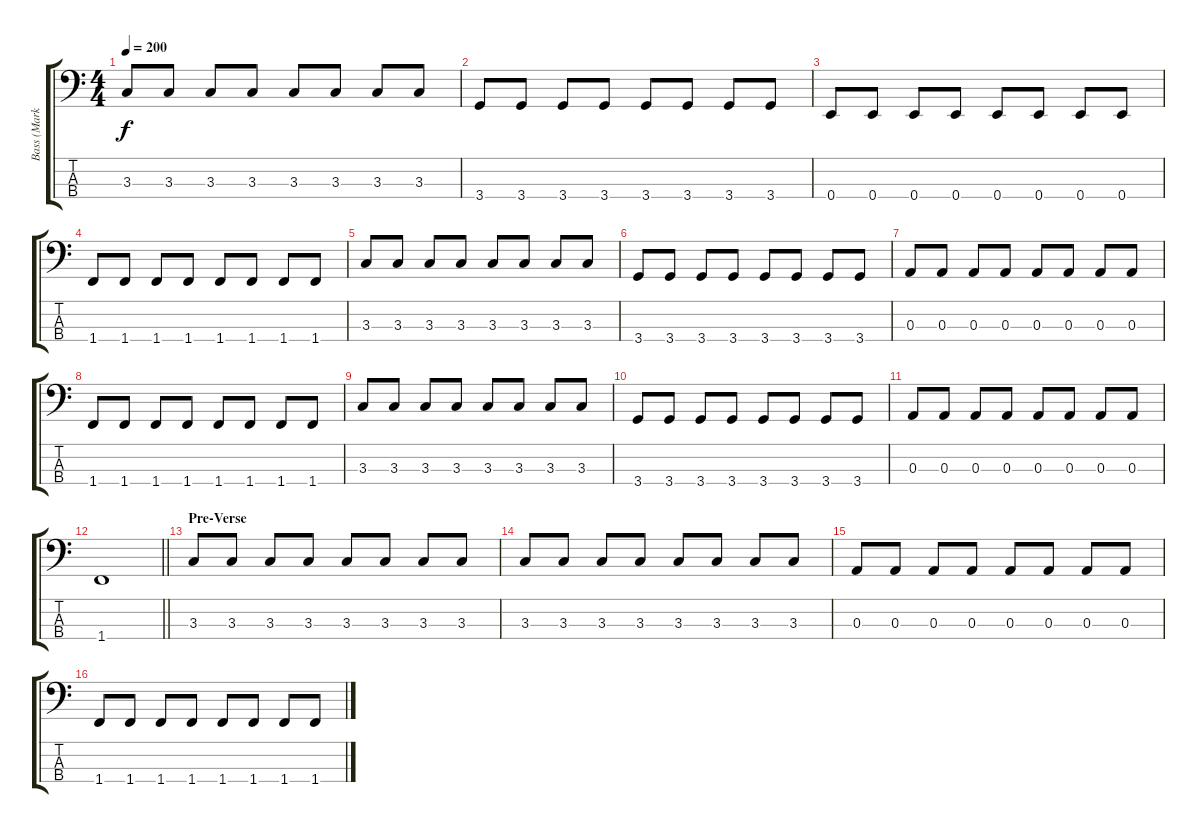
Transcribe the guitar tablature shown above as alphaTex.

\track ("Bass (Mark)" "Bass (Mark") {instrument electricbasspick}
\staff {score tabs}
\tuning (G2 D2 A1 E1) {hide}
\ts (4 4)
\tempo 200
\clef f4
\ks c
3.3.8{dy f} 3.3.8 3.3.8 3.3.8 3.3.8 3.3.8 3.3.8 3.3.8 |
3.4.8 3.4.8 3.4.8 3.4.8 3.4.8 3.4.8 3.4.8 3.4.8 |
0.4.8 0.4.8 0.4.8 0.4.8 0.4.8 0.4.8 0.4.8 0.4.8 |
1.4.8 1.4.8 1.4.8 1.4.8 1.4.8 1.4.8 1.4.8 1.4.8 |
3.3.8 3.3.8 3.3.8 3.3.8 3.3.8 3.3.8 3.3.8 3.3.8 |
3.4.8 3.4.8 3.4.8 3.4.8 3.4.8 3.4.8 3.4.8 3.4.8 |
0.3.8 0.3.8 0.3.8 0.3.8 0.3.8 0.3.8 0.3.8 0.3.8 |
1.4.8 1.4.8 1.4.8 1.4.8 1.4.8 1.4.8 1.4.8 1.4.8 |
3.3.8 3.3.8 3.3.8 3.3.8 3.3.8 3.3.8 3.3.8 3.3.8 |
3.4.8 3.4.8 3.4.8 3.4.8 3.4.8 3.4.8 3.4.8 3.4.8 |
0.3.8 0.3.8 0.3.8 0.3.8 0.3.8 0.3.8 0.3.8 0.3.8 |
\barLineRight lightlight
1.4.1 |
\section ("" "Pre-Verse")
3.3.8 3.3.8 3.3.8 3.3.8 3.3.8 3.3.8 3.3.8 3.3.8 |
3.3.8 3.3.8 3.3.8 3.3.8 3.3.8 3.3.8 3.3.8 3.3.8 |
0.3.8 0.3.8 0.3.8 0.3.8 0.3.8 0.3.8 0.3.8 0.3.8 |
1.4.8 1.4.8 1.4.8 1.4.8 1.4.8 1.4.8 1.4.8 1.4.8
